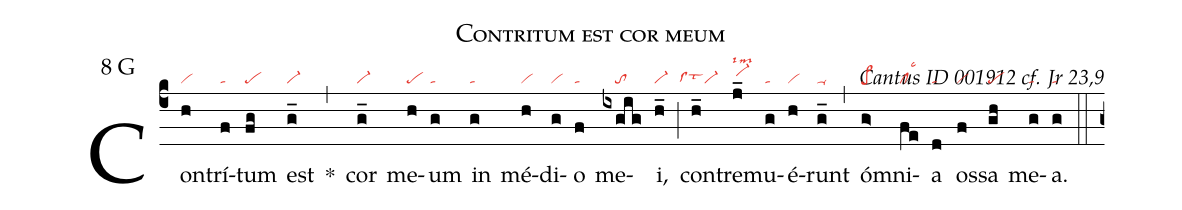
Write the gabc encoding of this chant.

name: Contritum est cor meum;
mode: 8;
mode-differentia: G;
commentary: Cantus ID 001912 cf. Jr 23,9;
nabc-lines: 1;
%%
(c4)

Con(h|vi)trí(f|ta)tum(fg|pe) est(g_|vi-) *(,) cor(g_|vi-) me(h|pe)um(g|ta) in(g|ta) mé(h|vi)di(g|vi)o(f|ta) me(ixgig|////to)i,(h_|vi-) (;) con(h_|````vi-lsst4)tre(j_|vi-hilsim2)mu(g|ta)é(h|vi)runt(g_|ta-) (,) óm(g>|pe>)ni(fe|cllsc3)a(d|ta) os(f|vi)sa(gh|pe) me(g|ta)a.(g|ta)

(::g+)
